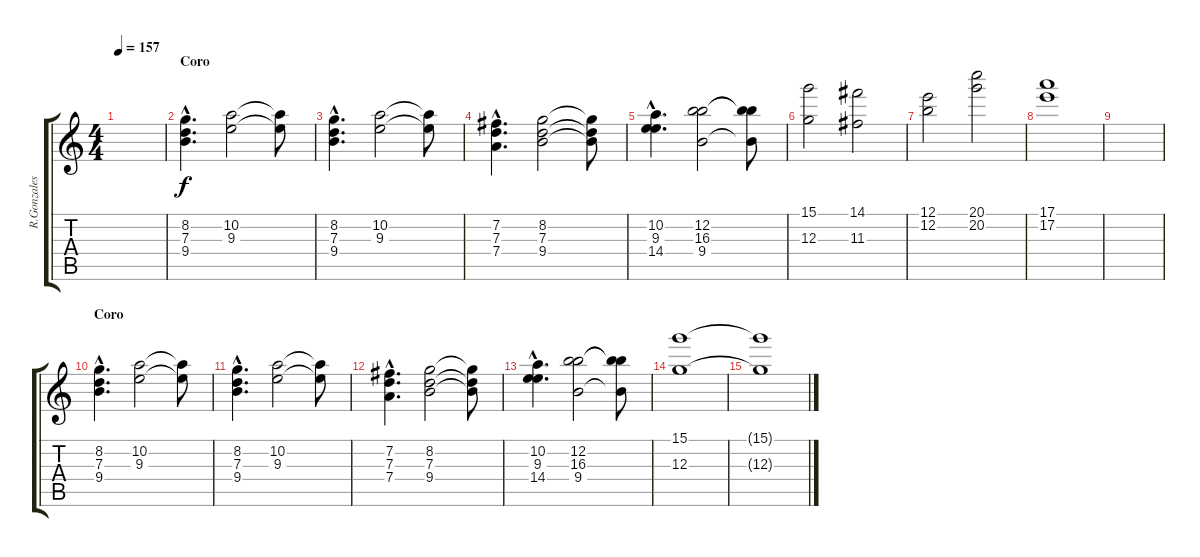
\track ("R.Gonzales" "R.Gonzales") {instrument distortionguitar}
\staff {score tabs}
\tuning (E4 B3 G3 D3 A2 E2) {hide}
\ts (4 4)
\tempo 157
\clef g2
\ks c
|
\section ("" "Coro")
(8.2{hac} 7.3{hac} 9.4{hac}).4{d} (10.2 9.3).2 (10.2{t} 9.3{t}).8 |
(8.2{hac} 7.3{hac} 9.4{hac}).4{d} (10.2 9.3).2 (10.2{t} 9.3{t}).8 |
(7.2{hac} 7.3{hac} 7.4{hac}).4{d} (8.2 7.3 9.4).2 (8.2{t} 7.3{t} 9.4{t}).8 |
(10.2{hac} 9.3{hac} 14.4{hac}).4{d} (12.2 16.3 9.4).2 (12.2{t} 16.3{t} 9.4{t}).8 |
(15.1 12.3).2 (14.1 11.3).2 |
(12.1 12.2).2 (20.1 20.2).2 |
(17.1 17.2).1 |
|
\section ("" "Coro")
(8.2{hac} 7.3{hac} 9.4{hac}).4{d} (10.2 9.3).2 (10.2{t} 9.3{t}).8 |
(8.2{hac} 7.3{hac} 9.4{hac}).4{d} (10.2 9.3).2 (10.2{t} 9.3{t}).8 |
(7.2{hac} 7.3{hac} 7.4{hac}).4{d} (8.2 7.3 9.4).2 (8.2{t} 7.3{t} 9.4{t}).8 |
(10.2{hac} 9.3{hac} 14.4{hac}).4{d} (12.2 16.3 9.4).2 (12.2{t} 16.3{t} 9.4{t}).8 |
(15.1 12.3).1 |
(15.1{t} 12.3{t}).1{volume 0}
